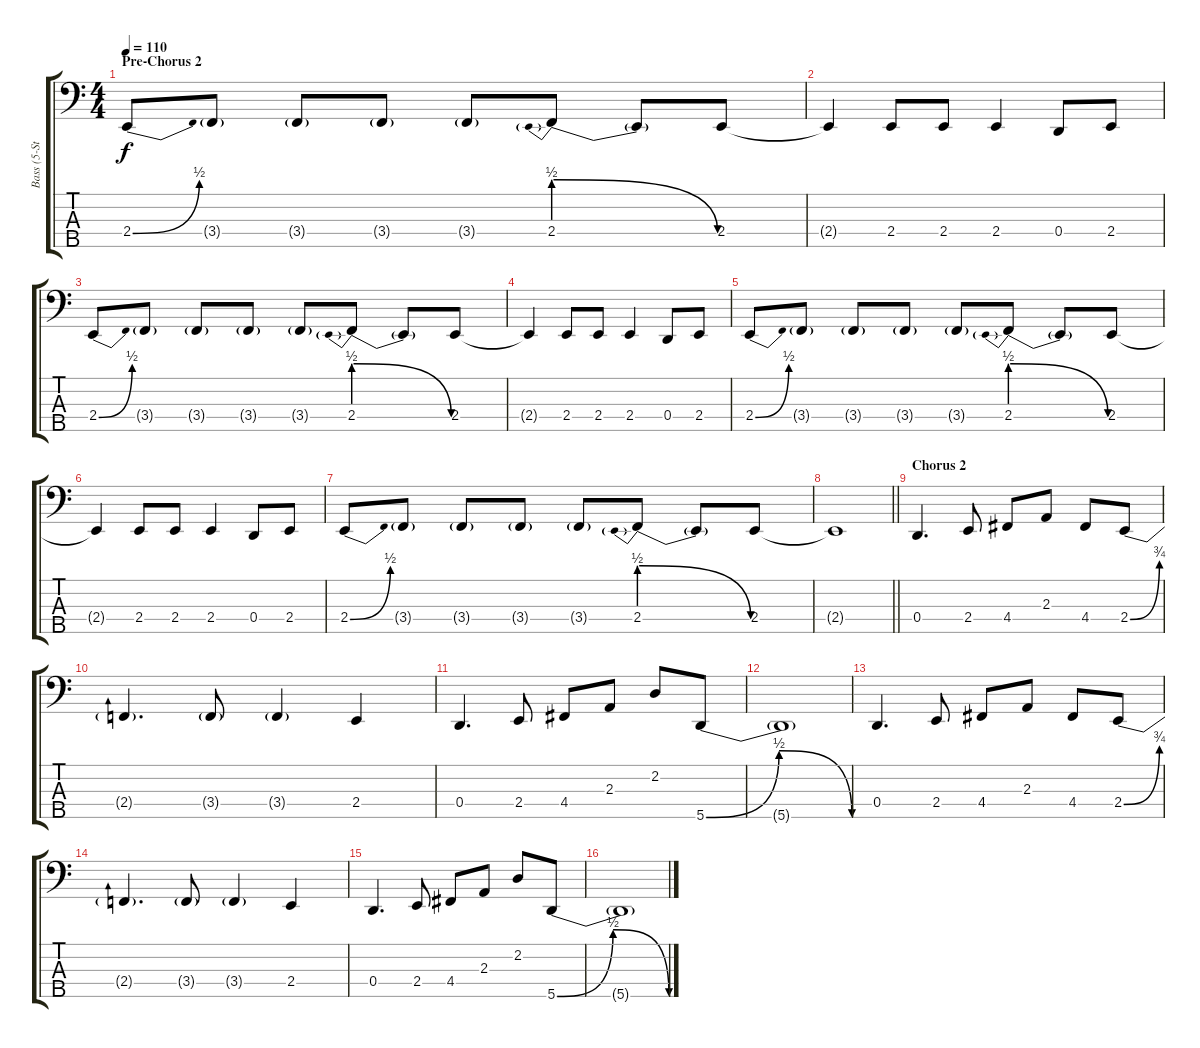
\track ("Bass (5-String)" "Bass (5-St") {instrument electricbassfinger}
\staff {score tabs}
\tuning (F2 C2 G1 D1 A0) {hide}
\ts (4 4)
\section ("" "Pre-Chorus 2")
\tempo 110
\clef f4
\ks c
2.4{be (bend 0 0 60 2)}.8{dy f} 3.4{g}.8 3.4{g}.8 3.4{g}.8 3.4{g}.8 2.4{be (prebendrelease 0 2 60 0)}.8 2.4{t}.8 2.4.8 |
2.4{t}.4 2.4.8 2.4.8 2.4.4 0.4.8 2.4.8 |
2.4{be (bend 0 0 60 2)}.8 3.4{g}.8 3.4{g}.8 3.4{g}.8 3.4{g}.8 2.4{be (prebendrelease 0 2 60 0)}.8 2.4{t}.8 2.4.8 |
2.4{t}.4 2.4.8 2.4.8 2.4.4 0.4.8 2.4.8 |
2.4{be (bend 0 0 60 2)}.8 3.4{g}.8 3.4{g}.8 3.4{g}.8 3.4{g}.8 2.4{be (prebendrelease 0 2 60 0)}.8 2.4{t}.8 2.4.8 |
2.4{t}.4 2.4.8 2.4.8 2.4.4 0.4.8 2.4.8 |
2.4{be (bend 0 0 60 2)}.8 3.4{g}.8 3.4{g}.8 3.4{g}.8 3.4{g}.8 2.4{be (prebendrelease 0 2 60 0)}.8 2.4{t}.8 2.4.8 |
\barLineRight lightlight
2.4{t}.1 |
\section ("" "Chorus 2")
0.4.4{d} 2.4.8 4.4.8 2.3.8 4.4.8 2.4{be (bend 0 0 60 3)}.8 |
2.4{t}.4{d} 3.4{g}.8 3.4{g}.4 2.4.4 |
0.4.4{d} 2.4.8 4.4.8 2.3.8 2.2.8 5.5{be (bendrelease 0 0 30 2 45 2 60 0)}.8 |
5.5{t}.1 |
0.4.4{d} 2.4.8 4.4.8 2.3.8 4.4.8 2.4{be (bend 0 0 60 3)}.8 |
2.4{t}.4{d} 3.4{g}.8 3.4{g}.4 2.4.4 |
0.4.4{d} 2.4.8 4.4.8 2.3.8 2.2.8 5.5{be (bendrelease 0 0 30 2 45 2 60 0)}.8 |
5.5{t}.1
